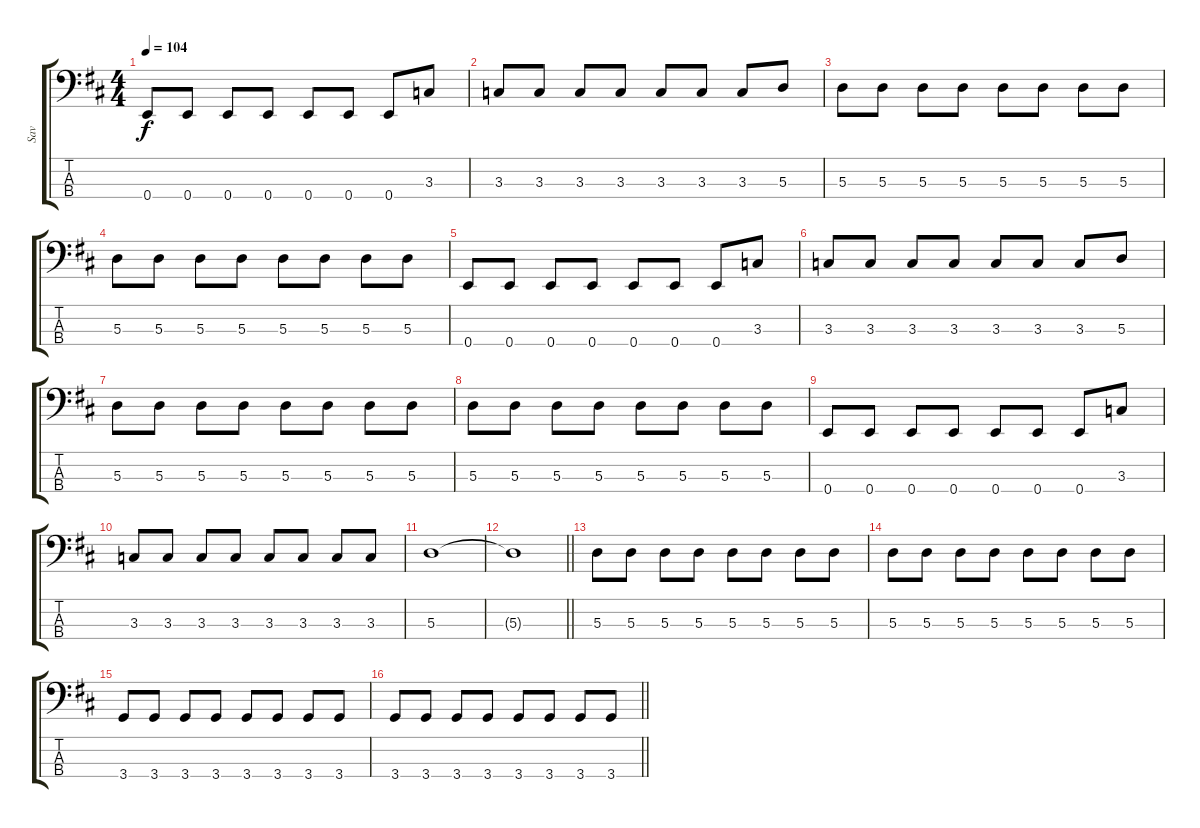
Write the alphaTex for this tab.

\track ("Sav" "Sav") {instrument electricbassfinger}
\staff {score tabs}
\tuning (G2 D2 A1 E1) {hide}
\ts (4 4)
\tempo 104
\clef f4
\ks d
0.4.8{dy f} 0.4.8 0.4.8 0.4.8 0.4.8 0.4.8 0.4.8 3.3.8 |
3.3.8 3.3.8 3.3.8 3.3.8 3.3.8 3.3.8 3.3.8 5.3.8 |
5.3.8 5.3.8 5.3.8 5.3.8 5.3.8 5.3.8 5.3.8 5.3.8 |
5.3.8 5.3.8 5.3.8 5.3.8 5.3.8 5.3.8 5.3.8 5.3.8 |
0.4.8 0.4.8 0.4.8 0.4.8 0.4.8 0.4.8 0.4.8 3.3.8 |
3.3.8 3.3.8 3.3.8 3.3.8 3.3.8 3.3.8 3.3.8 5.3.8 |
5.3.8 5.3.8 5.3.8 5.3.8 5.3.8 5.3.8 5.3.8 5.3.8 |
5.3.8 5.3.8 5.3.8 5.3.8 5.3.8 5.3.8 5.3.8 5.3.8 |
0.4.8 0.4.8 0.4.8 0.4.8 0.4.8 0.4.8 0.4.8 3.3.8 |
3.3.8 3.3.8 3.3.8 3.3.8 3.3.8 3.3.8 3.3.8 3.3.8 |
5.3.1 |
\barLineRight lightlight
5.3{t}.1 |
5.3.8 5.3.8 5.3.8 5.3.8 5.3.8 5.3.8 5.3.8 5.3.8 |
5.3.8 5.3.8 5.3.8 5.3.8 5.3.8 5.3.8 5.3.8 5.3.8 |
3.4.8 3.4.8 3.4.8 3.4.8 3.4.8 3.4.8 3.4.8 3.4.8 |
\barLineRight lightlight
3.4.8 3.4.8 3.4.8 3.4.8 3.4.8 3.4.8 3.4.8 3.4.8
